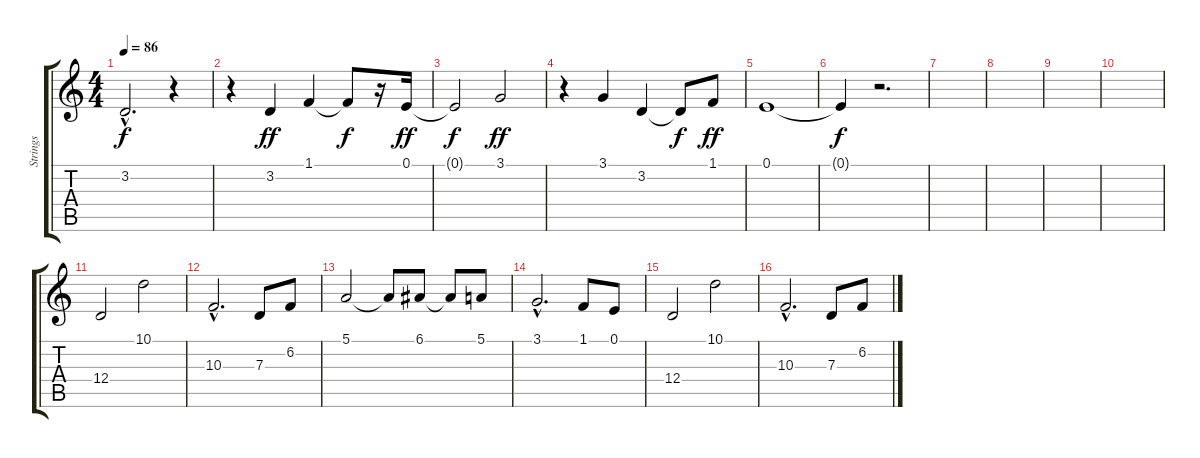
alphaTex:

\track ("Strings" "Strings") {instrument stringensemble1}
\staff {score tabs}
\tuning (E4 B3 G3 D3 A2 E2) {hide}
\ts (4 4)
\tempo 86
\clef g2
\ks c
3.2{hac t}.2{d dy f} r.4 |
r.4 3.2.4{dy ff} 1.1.4 1.1{t}.8{dy f} r.16 0.1.16{dy ff} |
0.1{t}.2{dy f} 3.1.2{dy ff} |
r.4 3.1.4 3.2.4 3.2{t}.8{dy f} 1.1.8{dy ff} |
0.1.1 |
0.1{t}.4{dy f} r.2{d} |
|
|
|
|
12.4.2 10.1.2 |
10.3{hac}.2{d} 7.3.8 6.2.8 |
5.1.2 5.1{t}.8 6.1.8 6.1{t}.8 5.1.8 |
3.1{hac}.2{d} 1.1.8 0.1.8 |
12.4.2 10.1.2 |
10.3{hac}.2{d} 7.3.8 6.2.8
